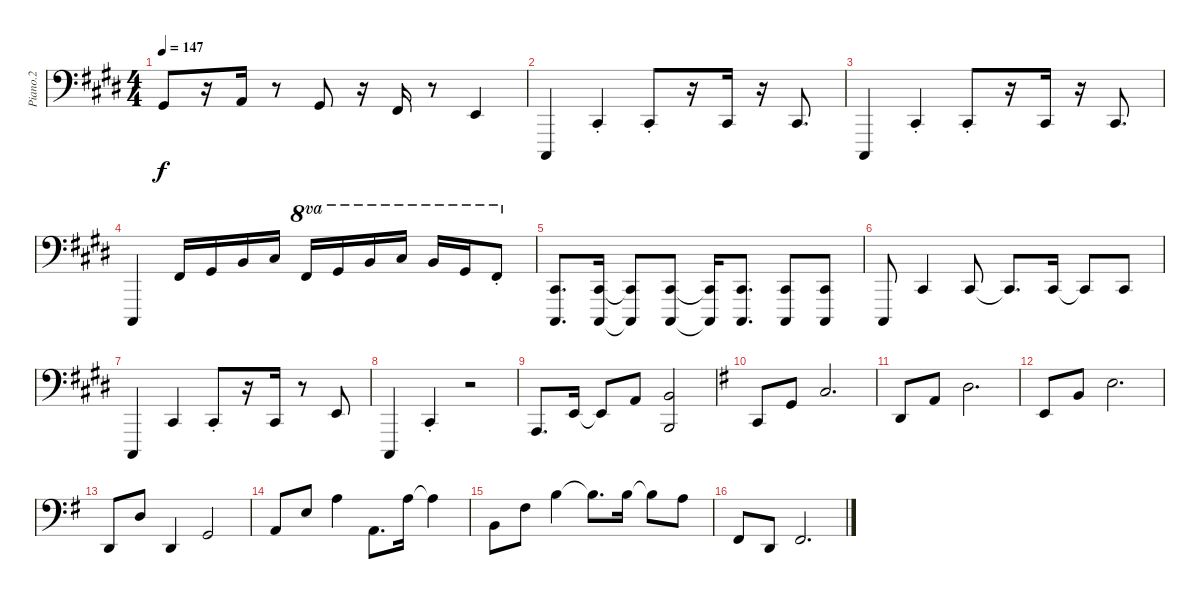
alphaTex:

\track ("Piano.2" "Piano.2") {instrument acousticgrandpiano}
\staff {score}
\tuning (C3 G2 D2 A1 E1 Eb0) {hide}
\ts (4 4)
\tempo 147
\clef f4
\ks c#minor
1.2.8{dy f} r.16 2.2.16 r.8 1.2.8 r.16 4.3.16 r.8 2.3.4 |
10.6.4 9.5{st}.4 9.5{st}.8 r.16 9.5.16 r.16 9.5.8{d} |
10.6.4 9.5{st}.4 9.5{st}.8 r.16 9.5.16 r.16 9.5.8{d} |
10.6.4 9.4.16 11.4.16 9.3.16 11.3.16 11.2.16{ot 8va} 8.1.16{ot 8va} 11.1.16{ot 8va} 13.1.16{ot 8va} 11.1.16{ot 8va} 13.2.16{ot 8va} 11.2{st}.8{ot 8va} |
(9.5 10.6).8{d} (9.5 10.6).16 (9.5{t} 10.6{t}).8 (9.5 10.6).8 (9.5{t} 10.6{t}).16 (9.5 10.6).8{d} (9.5 10.6).8 (9.5 10.6).8 |
10.6.8 9.5.4 9.5.8 9.5{t}.8{d} 9.5.16 9.5{t}.8 9.5.8 |
10.6.4 9.5.4 9.5{st}.8 r.16 9.5.16 r.8 7.4.8 |
10.6.4 9.5{st}.4 r.2 |
0.4.8{d} 7.4.16 7.4{t}.8 7.3.8 (9.3 7.5).2 |
\ks g
8.5.8 0.2.8 0.1.2{d} |
0.3.8 2.2.8 2.1.2{d} |
2.3.8 4.2.8 4.1.2{d} |
0.3.8 2.1.8 0.3.4 0.2.2 |
2.2.8 4.1.8 9.1.4 7.3.8{d} 9.1.16 9.1{t}.4 |
9.3.8 6.1.8 11.1.4 11.1{t}.8{d} 11.1.16 11.1{t}.8 9.1.8 |
9.4.8 10.5.8 9.4.2{d}
